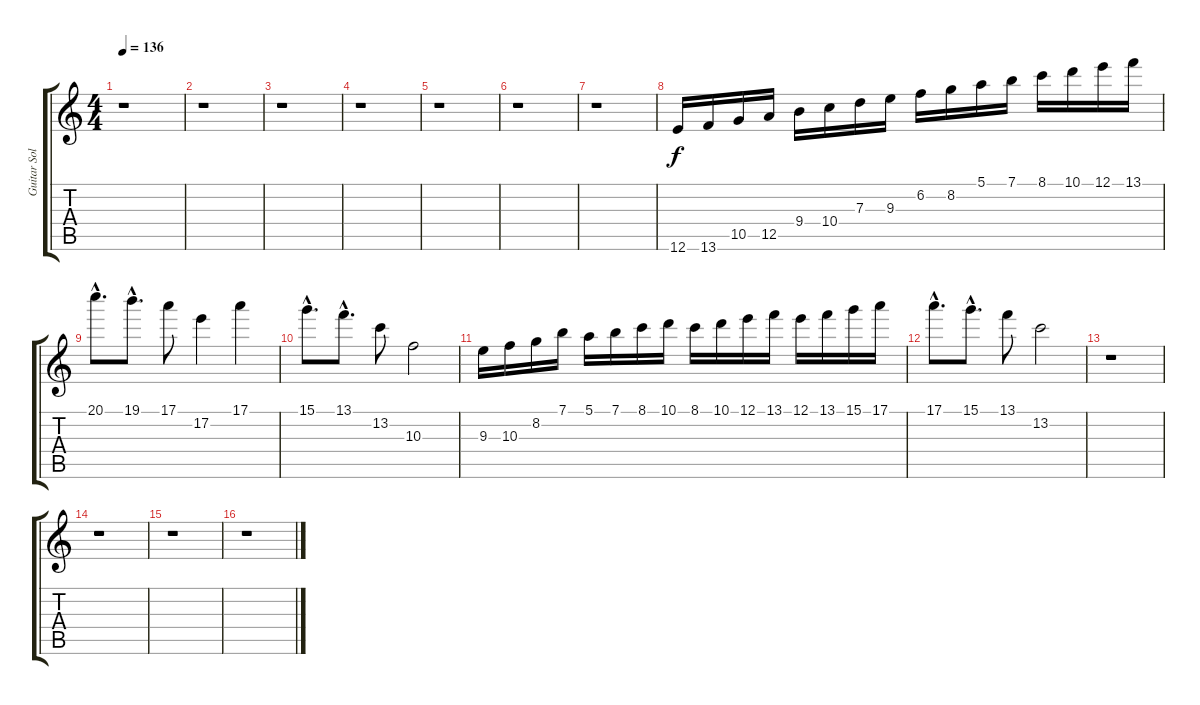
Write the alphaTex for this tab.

\track ("Guitar Solo" "Guitar Sol") {instrument distortionguitar}
\staff {score tabs}
\tuning (E4 B3 G3 D3 A2 E2) {hide}
\ts (4 4)
\tempo 136
\clef g2
\ks c
r.1{dy f} |
r.1 |
r.1 |
r.1 |
r.1 |
r.1 |
r.1 |
12.6.16 13.6.16 10.5.16 12.5.16 9.4.16 10.4.16 7.3.16 9.3.16 6.2.16 8.2.16 5.1.16 7.1.16 8.1.16 10.1.16 12.1.16 13.1.16 |
20.1{hac}.8{d} 19.1{hac}.8{d} 17.1.8 17.2.4 17.1.4 |
15.1{hac}.8{d} 13.1{hac}.8{d} 13.2.8 10.3.2 |
9.3.16 10.3.16 8.2.16 7.1.16 5.1.16 7.1.16 8.1.16 10.1.16 8.1.16 10.1.16 12.1.16 13.1.16 12.1.16 13.1.16 15.1.16 17.1.16 |
17.1{hac}.8{d} 15.1{hac}.8{d} 13.1.8 13.2.2 |
r.1 |
r.1 |
r.1 |
r.1
